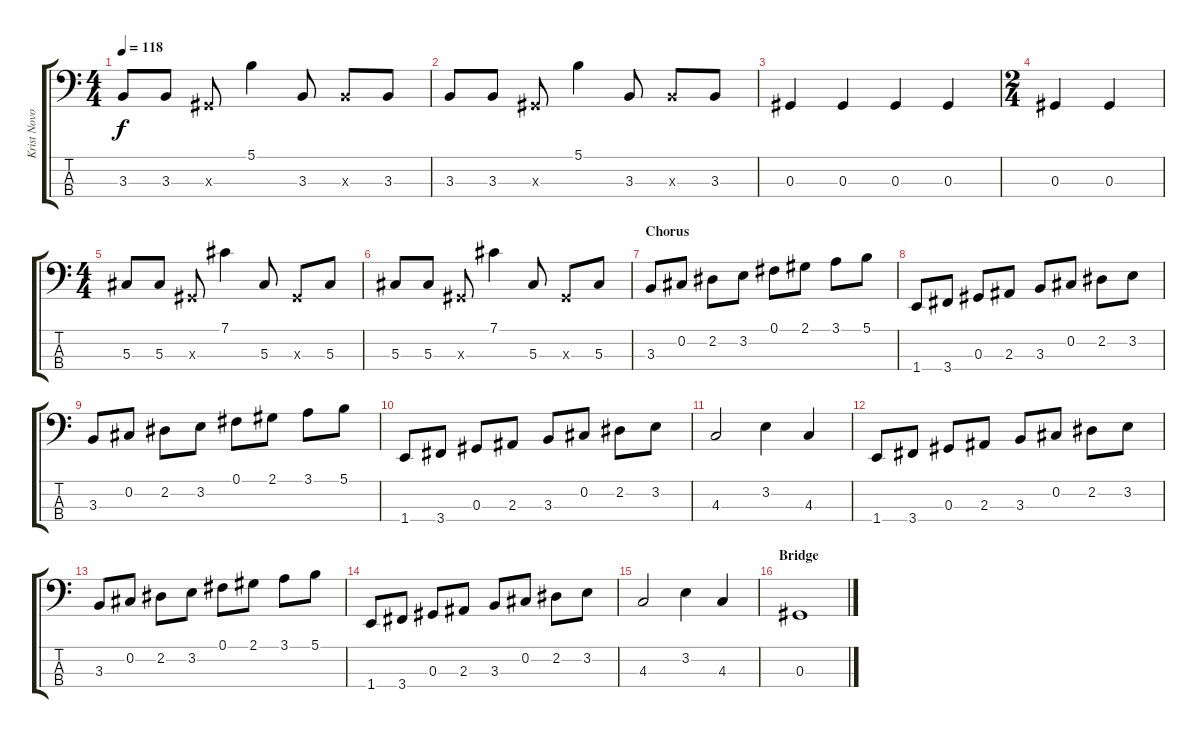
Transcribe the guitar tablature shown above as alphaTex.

\track ("Krist Novoselic - Acoustic Bass" "Krist Novo") {instrument acousticbass}
\staff {score tabs}
\tuning (Gb2 Db2 Ab1 Eb1) {hide}
\ts (4 4)
\tempo 118
\clef f4
\ks c
3.3.8{dy f} 3.3.8 0.3{x}.8 5.1.4 3.3.8 3.3{x}.8 3.3.8 |
3.3.8 3.3.8 0.3{x}.8 5.1.4 3.3.8 3.3{x}.8 3.3.8 |
0.3.4 0.3.4 0.3.4 0.3.4 |
\ts (2 4)
0.3.4 0.3.4 |
\ts (4 4)
5.3.8 5.3.8 0.3{x}.8 7.1.4 5.3.8 0.3{x}.8 5.3.8 |
5.3.8 5.3.8 0.3{x}.8 7.1.4 5.3.8 0.3{x}.8 5.3.8 |
\section ("" "Chorus")
3.3.8 0.2.8 2.2.8 3.2.8 0.1.8 2.1.8 3.1.8 5.1.8 |
1.4.8 3.4.8 0.3.8 2.3.8 3.3.8 0.2.8 2.2.8 3.2.8 |
3.3.8 0.2.8 2.2.8 3.2.8 0.1.8 2.1.8 3.1.8 5.1.8 |
1.4.8 3.4.8 0.3.8 2.3.8 3.3.8 0.2.8 2.2.8 3.2.8 |
4.3.2 3.2.4 4.3.4 |
1.4.8 3.4.8 0.3.8 2.3.8 3.3.8 0.2.8 2.2.8 3.2.8 |
3.3.8 0.2.8 2.2.8 3.2.8 0.1.8 2.1.8 3.1.8 5.1.8 |
1.4.8 3.4.8 0.3.8 2.3.8 3.3.8 0.2.8 2.2.8 3.2.8 |
4.3.2 3.2.4 4.3.4 |
\section ("" "Bridge")
0.3.1
